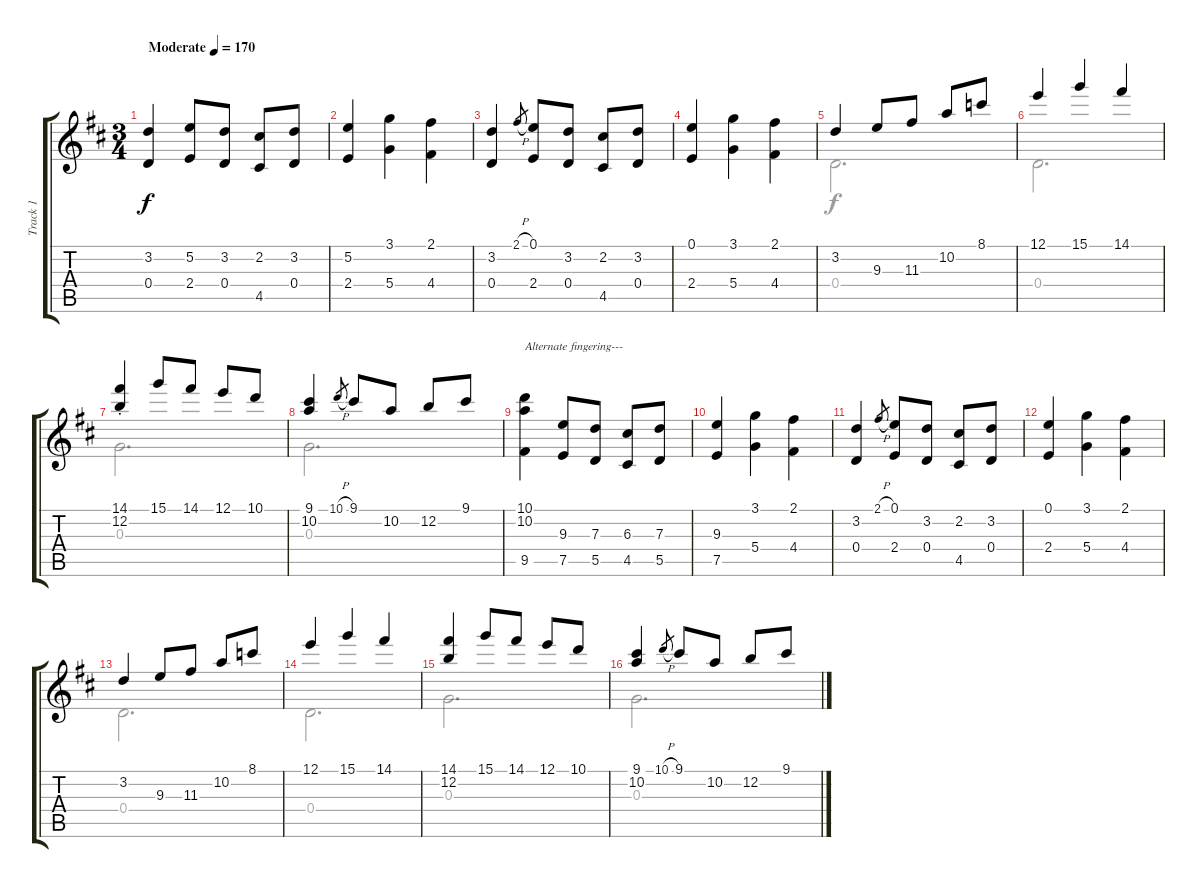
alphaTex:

\track ("Track 1" "Track 1") {instrument acousticguitarnylon}
\staff {score tabs}
\tuning (E4 B3 G3 D3 A2 D2) {hide}
\voice
\ts (3 4)
\tempo (170 "Moderate")
\clef g2
\ks d
(3.2 0.4).4{dy f instrument acousticguitarnylon} (5.2 2.4).8 (3.2 0.4).8 (2.2 4.5).8 (3.2 0.4).8 |
(5.2 2.4).4 (3.1 5.4).4 (2.1 4.4).4 |
(3.2 0.4).4 2.1{h}.8{gr} (0.1 2.4).8 (3.2 0.4).8 (2.2 4.5).8 (3.2 0.4).8 |
(0.1 2.4).4 (3.1 5.4).4 (2.1 4.4).4 |
3.2.4 9.3.8 11.3.8 10.2.8 8.1.8 |
12.1.4 15.1.4 14.1.4 |
(14.1{st} 12.2{st}).4 15.1.8 14.1.8 12.1.8 10.1.8 |
(9.1 10.2).4 10.1{h}.8{gr} 9.1.8 10.2.8 12.2.8 9.1.8 |
(10.1 10.2 9.5).4{txt "Alternate fingering---"} (9.3 7.5).8 (7.3 5.5).8 (6.3 4.5).8 (7.3 5.5).8 |
(9.3 7.5).4 (3.1 5.4).4 (2.1 4.4).4 |
(3.2 0.4).4 2.1{h}.8{gr} (0.1 2.4).8 (3.2 0.4).8 (2.2 4.5).8 (3.2 0.4).8 |
(0.1 2.4).4 (3.1 5.4).4 (2.1 4.4).4 |
3.2.4 9.3.8 11.3.8 10.2.8 8.1.8 |
12.1.4 15.1.4 14.1.4 |
(14.1 12.2).4 15.1.8 14.1.8 12.1.8 10.1.8 |
(9.1 10.2).4 10.1{h}.8{gr} 9.1.8 10.2.8 12.2.8 9.1.8
\voice
\clef g2
\ottava regular
\simile none
\ks d
|
|
|
|
0.4.2{d} |
0.4.2{d} |
0.3.2{d} |
0.3.2{d} |
|
|
|
|
0.4.2{d} |
0.4.2{d} |
0.3.2{d} |
0.3.2{d}
